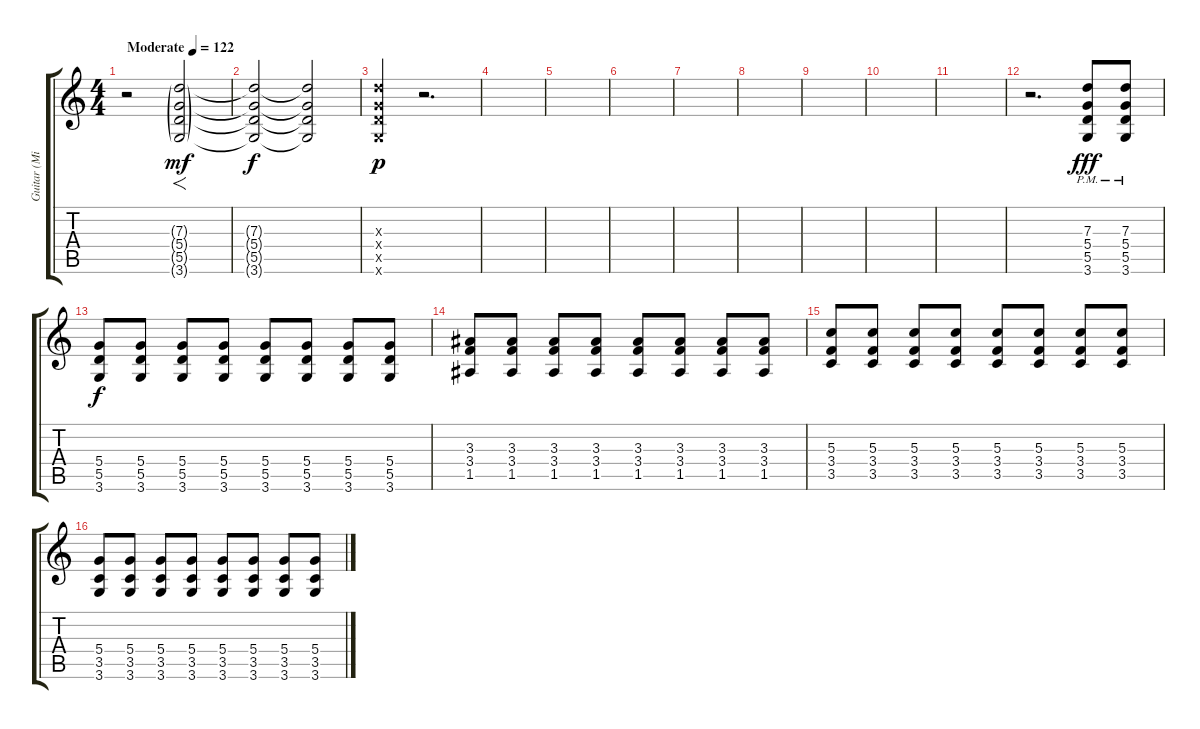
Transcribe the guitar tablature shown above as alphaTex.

\track ("Guitar (Mike Shinoda)" "Guitar (Mi") {instrument overdrivenguitar}
\staff {score tabs}
\tuning (E4 B3 G3 D3 A2 E2) {hide}
\ts (4 4)
\tempo (122 "Moderate")
\clef g2
\ks c
r.2{dy mf instrument overdrivenguitar} (7.3{g} 5.4{g} 5.5{g} 3.6{g}).2{f} |
(7.3{t} 5.4{t} 5.5{t} 3.6{t}).2{dy f} (7.3{t} 5.4{t} 5.5{t} 3.6{t}).2 |
(7.3{x} 5.4{x} 5.5{x} 3.6{x}).4{dy p} r.2{d} |
|
|
|
|
|
|
|
|
r.2{d} (7.3{pm} 5.4{pm} 5.5{pm} 3.6{pm}).8{dy fff} (7.3{pm} 5.4{pm} 5.5{pm} 3.6{pm}).8 |
(5.4 5.5 3.6).8{dy f} (5.4 5.5 3.6).8 (5.4 5.5 3.6).8 (5.4 5.5 3.6).8 (5.4 5.5 3.6).8 (5.4 5.5 3.6).8 (5.4 5.5 3.6).8 (5.4 5.5 3.6).8 |
(3.3 3.4 1.5).8 (3.3 3.4 1.5).8 (3.3 3.4 1.5).8 (3.3 3.4 1.5).8 (3.3 3.4 1.5).8 (3.3 3.4 1.5).8 (3.3 3.4 1.5).8 (3.3 3.4 1.5).8 |
(5.3 3.4 3.5).8 (5.3 3.4 3.5).8 (5.3 3.4 3.5).8 (5.3 3.4 3.5).8 (5.3 3.4 3.5).8 (5.3 3.4 3.5).8 (5.3 3.4 3.5).8 (5.3 3.4 3.5).8 |
(5.4 3.5 3.6).8 (5.4 3.5 3.6).8 (5.4 3.5 3.6).8 (5.4 3.5 3.6).8 (5.4 3.5 3.6).8 (5.4 3.5 3.6).8 (5.4 3.5 3.6).8 (5.4 3.5 3.6).8
